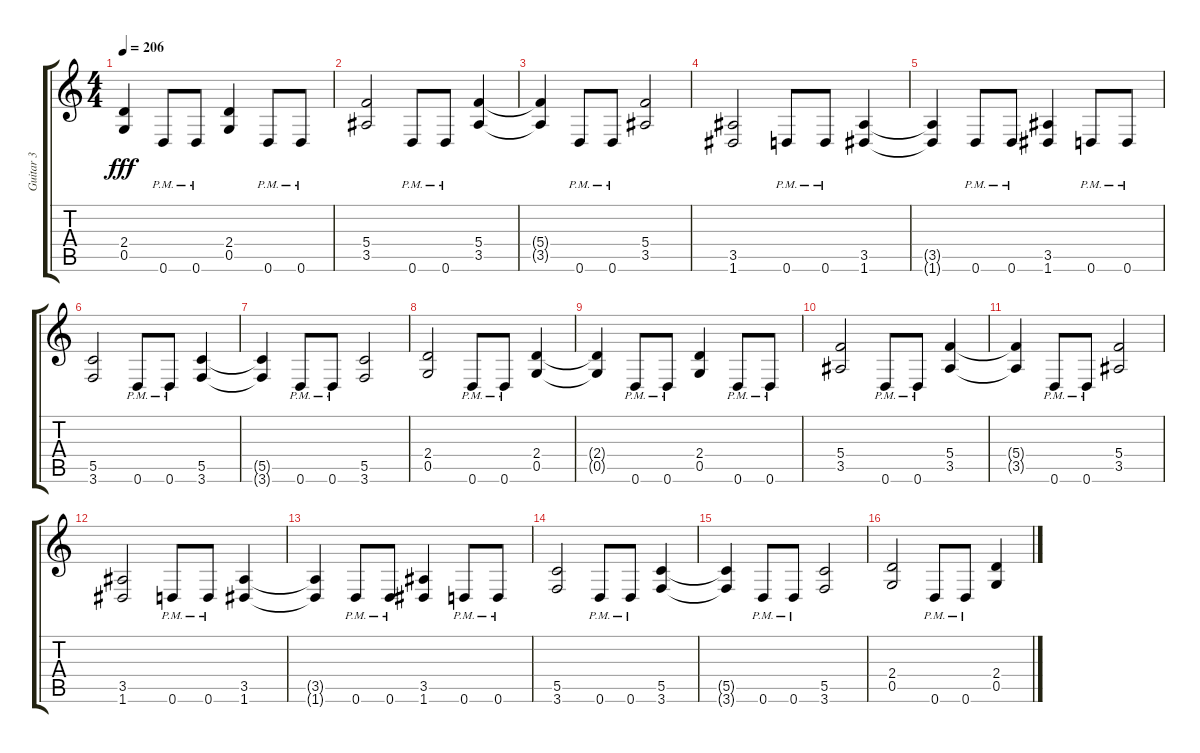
\track ("Guitar 3" "Guitar 3") {instrument distortionguitar}
\staff {score tabs}
\tuning (D4 A3 F3 C3 G2 D2) {hide}
\ts (4 4)
\tempo 206
\clef g2
\ks c
(2.4{t} 0.5{t}).4{dy fff} 0.6{pm}.8 0.6{pm}.8 (2.4 0.5).4 0.6{pm}.8 0.6{pm}.8 |
(5.4 3.5).2 0.6{pm}.8 0.6{pm}.8 (5.4 3.5).4 |
(5.4{t} 3.5{t}).4 0.6{pm}.8 0.6{pm}.8 (5.4 3.5).2 |
(3.5 1.6).2 0.6{pm}.8 0.6{pm}.8 (3.5 1.6).4 |
(3.5{t} 1.6{t}).4 0.6{pm}.8 0.6{pm}.8 (3.5 1.6).4 0.6{pm}.8 0.6{pm}.8 |
(5.5 3.6).2 0.6{pm}.8 0.6{pm}.8 (5.5 3.6).4 |
(5.5{t} 3.6{t}).4 0.6{pm}.8 0.6{pm}.8 (5.5 3.6).2 |
(2.4 0.5).2 0.6{pm}.8 0.6{pm}.8 (2.4 0.5).4 |
(2.4{t} 0.5{t}).4 0.6{pm}.8 0.6{pm}.8 (2.4 0.5).4 0.6{pm}.8 0.6{pm}.8 |
(5.4 3.5).2 0.6{pm}.8 0.6{pm}.8 (5.4 3.5).4 |
(5.4{t} 3.5{t}).4 0.6{pm}.8 0.6{pm}.8 (5.4 3.5).2 |
(3.5 1.6).2 0.6{pm}.8 0.6{pm}.8 (3.5 1.6).4 |
(3.5{t} 1.6{t}).4 0.6{pm}.8 0.6{pm}.8 (3.5 1.6).4 0.6{pm}.8 0.6{pm}.8 |
(5.5 3.6).2 0.6{pm}.8 0.6{pm}.8 (5.5 3.6).4 |
(5.5{t} 3.6{t}).4 0.6{pm}.8 0.6{pm}.8 (5.5 3.6).2 |
(2.4 0.5).2 0.6{pm}.8 0.6{pm}.8 (2.4 0.5).4
